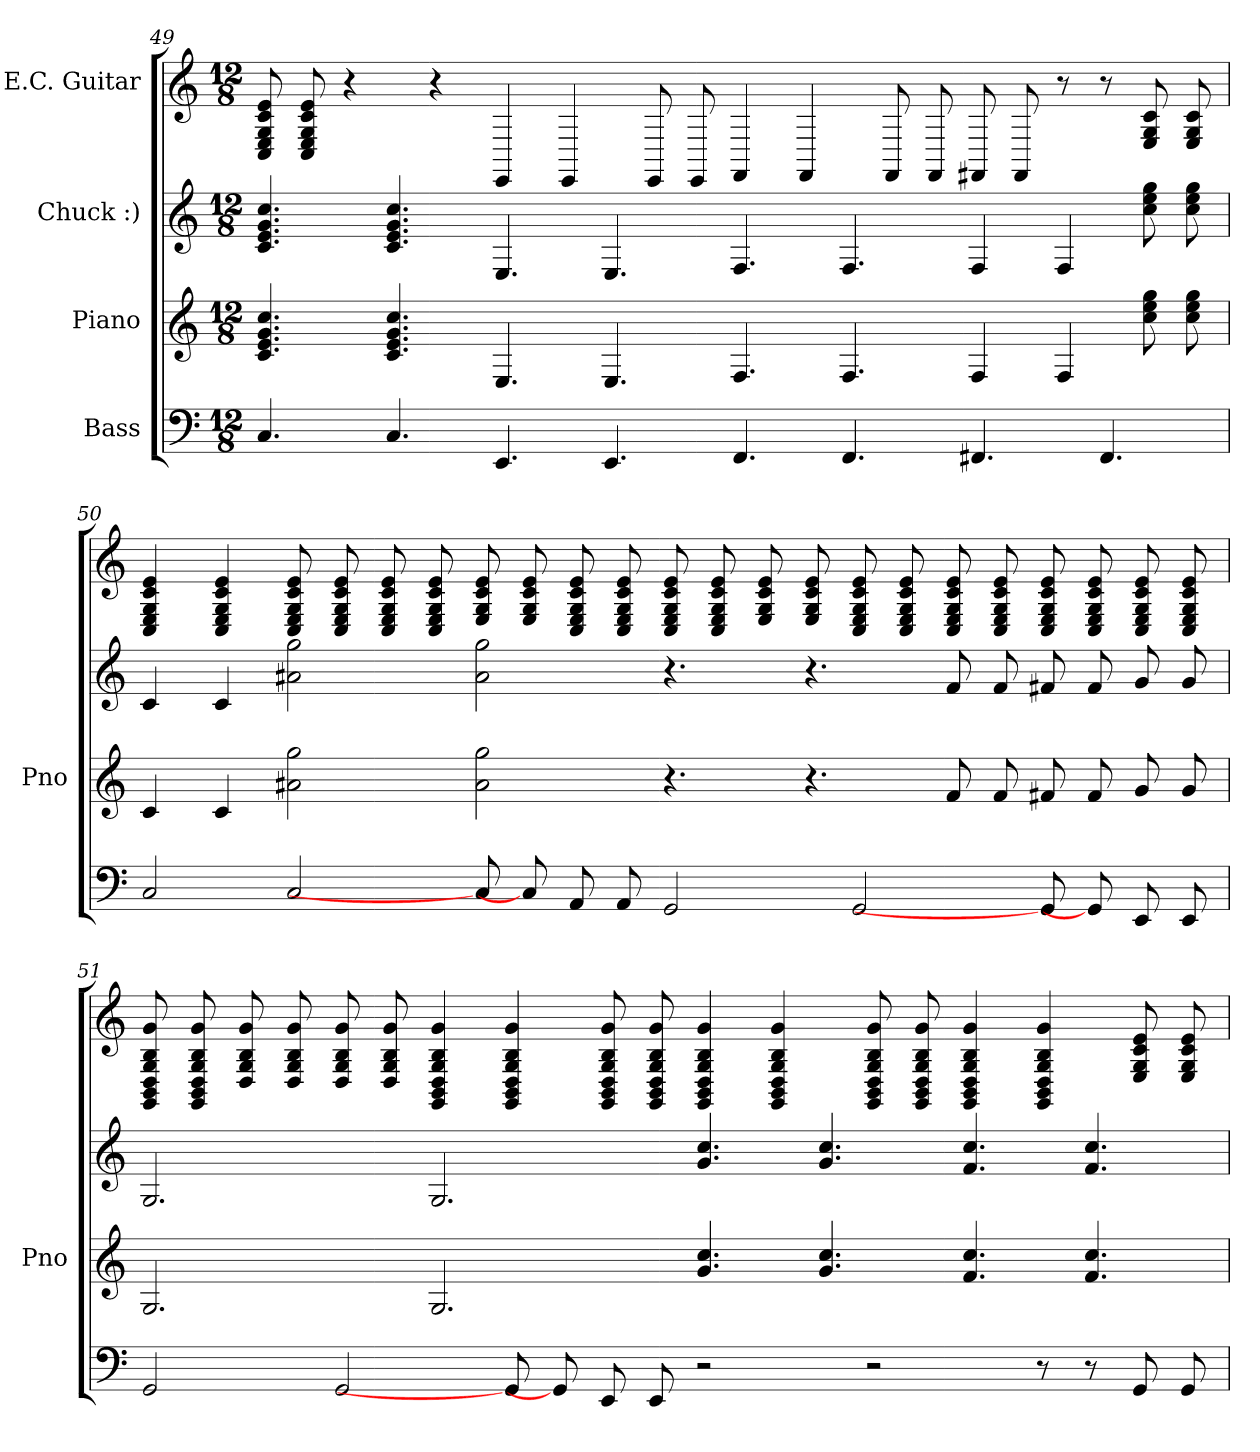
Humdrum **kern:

**kern	**kern	**kern	**kern
*part4	*part3	*part2	*part1
*staff4	*staff3	*staff2	*staff1
*I"Bass	*I"Piano	*I"Chuck :)	*I"E.C. Guitar
*	*I'Pno	*	*
*	*	*	*
*k[]	*k[]	*k[]	*k[]
*M12/8	*M12/8	*M12/8	*M12/8
=49	=49	=49	=49
4.C	4.cc 4.g 4.e 4.c	4.cc 4.g 4.e 4.c	8e 8c 8G 8E 8C
.	.	.	8e 8c 8G 8E 8C
.	.	.	4r
4.C	4.cc 4.g 4.e 4.c	4.cc 4.g 4.e 4.c	.
.	.	.	4r
4.EE	4.E	4.E	4EE
.	.	.	4EE
4.EE	4.E	4.E	.
.	.	.	8EE
.	.	.	8EE
4.FF	4.F	4.F	4FF
.	.	.	4FF
4.FF	4.F	4.F	.
.	.	.	8FF
.	.	.	8FF
4.FF#	4F	4F	8FF#
.	.	.	8FF#
.	4F	4F	8r
4.FF#	.	.	8r
.	8gg 8ee 8cc	8gg 8ee 8cc	8c 8G 8E
.	8gg 8ee 8cc	8gg 8ee 8cc	8c 8G 8E
=50	=50	=50	=50
2C	4c	4c	4e 4c 4G 4E 4C
.	4c	4c	4e 4c 4G 4E 4C
2C	2gg 2a#	2gg 2a#	8e 8c 8G 8E 8C
.	.	.	8e 8c 8G 8E 8C
.	.	.	8e 8c 8G 8E 8C
.	.	.	8e 8c 8G 8E 8C
8C]	2gg 2a#	2gg 2a#	8e 8c 8G 8E
8C]	.	.	8e 8c 8G 8E
8AA	.	.	8e 8c 8G 8E 8C
8AA	.	.	8e 8c 8G 8E 8C
2GG	4.r	4.r	8e 8c 8G 8E 8C
.	.	.	8e 8c 8G 8E 8C
.	.	.	8e 8c 8G 8E
.	4.r	4.r	8e 8c 8G 8E
2GG	.	.	8e 8c 8G 8E 8C
.	.	.	8e 8c 8G 8E 8C
.	8f	8f	8e 8c 8G 8E 8C
.	8f	8f	8e 8c 8G 8E 8C
8GG]	8f#	8f#	8e 8c 8G 8E 8C
8GG]	8f#	8f#	8e 8c 8G 8E 8C
8EE	8g	8g	8e 8c 8G 8E 8C
8EE	8g	8g	8e 8c 8G 8E 8C
=51	=51	=51	=51
2GG	2.G	2.G	8g 8B 8G 8D 8BB 8GG
.	.	.	8g 8B 8G 8D 8BB 8GG
.	.	.	8g 8B 8G 8D
.	.	.	8g 8B 8G 8D
2GG	.	.	8g 8B 8G 8D
.	.	.	8g 8B 8G 8D
.	2.G	2.G	4g 4B 4G 4D 4BB 4GG
8GG]	.	.	4g 4B 4G 4D 4BB 4GG
8GG]	.	.	.
8EE	.	.	8g 8B 8G 8D 8BB 8GG
8EE	.	.	8g 8B 8G 8D 8BB 8GG
2r	4.cc 4.g	4.cc 4.g	4g 4B 4G 4D 4BB 4GG
.	.	.	4g 4B 4G 4D 4BB 4GG
.	4.cc 4.g	4.cc 4.g	.
2r	.	.	8g 8B 8G 8D 8BB 8GG
.	.	.	8g 8B 8G 8D 8BB 8GG
.	4.cc 4.f	4.cc 4.f	4g 4B 4G 4D 4BB 4GG
8r	.	.	4g 4B 4G 4D 4BB 4GG
8r	4.cc 4.f	4.cc 4.f	.
8GG	.	.	8e 8c 8G 8E
8GG	.	.	8e 8c 8G 8E
=	=	=	=
*-	*-	*-	*-
